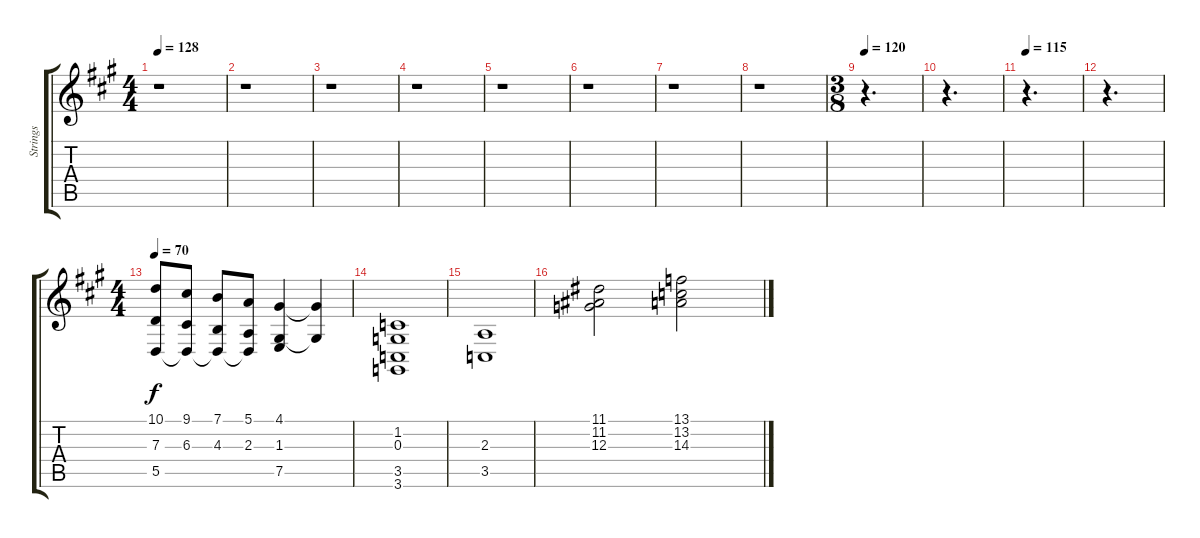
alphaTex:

\track ("Strings" "Strings") {instrument stringensemble2}
\staff {score tabs}
\tuning (E4 B3 G3 D3 A2 E2) {hide}
\ts (4 4)
\tempo 128
\clef g2
\ks a
r.1{dy f} |
r.1 |
r.1 |
r.1 |
r.1 |
r.1 |
r.1 |
r.1 |
\ts (3 8)
\tempo 120
r.4{d} |
r.4{d} |
\tempo 115
r.4{d} |
r.4{d} |
\ts (4 4)
\tempo 70
(10.1 7.3 5.5).8{volume 9} (9.1 6.3 5.5{t}).8 (7.1 4.3 5.5{t}).8 (5.1 2.3 5.5{t}).8 (4.1 1.3 7.5).4 (4.1{t} 1.3{t}).4 |
(1.2 0.3 3.5 3.6).1 |
(2.3 3.5).1 |
(11.1 11.2 12.3).2 (13.1 13.2 14.3).2
